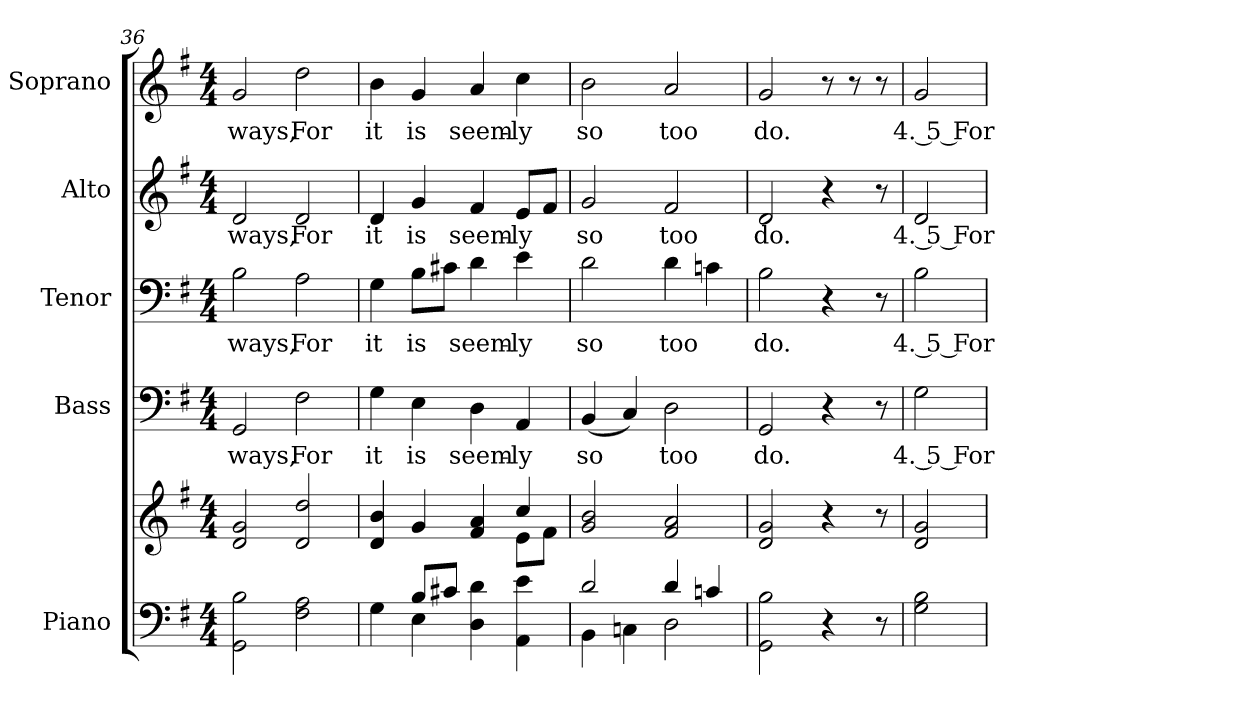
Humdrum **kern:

**kern	**kern	**kern	**text	**kern	**text	**kern	**text	**kern	**text
*part5	*part5	*part4	*part4	*part3	*part3	*part2	*part2	*part1	*part1
*staff6	*staff5	*staff4	*staff4	*staff3	*staff3	*staff2	*staff2	*staff1	*staff1
*I"Piano	*	*I"Bass	*	*I"Tenor	*	*I"Alto	*	*I"Soprano	*
*I'Pno.	*	*I'B.	*	*I'T.	*	*I'A.	*	*I'S.	*
*clefF4	*clefG2	*clefF4	*	*clefF4	*	*clefG2	*	*clefG2	*
*k[f#]	*k[f#]	*k[f#]	*	*k[f#]	*	*k[f#]	*	*k[f#]	*
*G:	*G:	*G:	*	*G:	*	*G:	*	*G:	*
*M4/4	*M4/4	*M4/4	*	*M4/4	*	*M4/4	*	*M4/4	*
=36	=36	=36	=36	=36	=36	=36	=36	=36	=36
!	!	!	!LO:LY:b:color=#000000	!	!	!	!	!	!
!	!	!	!	!	!LO:LY:b:color=#000000	!	!	!	!
!	!	!	!	!	!	!	!LO:LY:b:color=#000000	!	!
!	!	!	!	!	!	!	!	!	!LO:LY:b:color=#000000
2GGi\ 2Bi	2di/ 2gi	2GGi/	-ways,	2Bi\	-ways,	2di/	-ways,	2gi/	-ways,
!	!	!	!LO:LY:b:color=#000000	!	!	!	!	!	!
!	!	!	!	!	!LO:LY:b:color=#000000	!	!	!	!
!	!	!	!	!	!	!	!LO:LY:b:color=#000000	!	!
!	!	!	!	!	!	!	!	!	!LO:LY:b:color=#000000
2F#i\ 2Ai	2di/ 2ddi	2F#i\	For	2Ai\	For	2di/	For	2ddi\	For
=37	=37	=37	=37	=37	=37	=37	=37	=37	=37
*^	*^	*	*	*	*	*	*	*	*
!	!	!	!	!	!LO:LY:b:color=#000000	!	!	!	!	!	!
!	!	!	!	!	!	!	!LO:LY:b:color=#000000	!	!	!	!
!	!	!	!	!	!	!	!	!	!LO:LY:b:color=#000000	!	!
!	!	!	!	!	!	!	!	!	!	!	!LO:LY:b:color=#000000
4Gi\	4ryy	4di/ 4bi	2ryy	4Gi\	it	4Gi\	it	4di/	it	4bi\	it
!	!	!	!	!	!LO:LY:b:color=#000000	!	!	!	!	!	!
!	!	!	!	!	!	!	!LO:LY:b:color=#000000	!	!	!	!
!	!	!	!	!	!	!	!	!	!LO:LY:b:color=#000000	!	!
!	!	!	!	!	!	!	!	!	!	!	!LO:LY:b:color=#000000
8Bi/L	4Ei\	4gi/	.	4Ei\	is	8Bi\L	is	4gi/	is	4gi/	is
8c#Xi/J	.	.	.	.	.	8c#Xi\J	.	.	.	.	.
!	!	!	!	!	!LO:LY:b:color=#000000	!	!	!	!	!	!
!	!	!	!	!	!	!	!LO:LY:b:color=#000000	!	!	!	!
!	!	!	!	!	!	!	!	!	!LO:LY:b:color=#000000	!	!
!	!	!	!	!	!	!	!	!	!	!	!LO:LY:b:color=#000000
4Di\ 4di	2ryy	4f#i/ 4ai	4ryy	4Di\	seem-	4di\	seem-	4f#i/	seem-	4ai/	seem-
!	!	!	!	!	!LO:LY:b:color=#000000	!	!	!	!	!	!
!	!	!	!	!	!	!	!LO:LY:b:color=#000000	!	!	!	!
!	!	!	!	!	!	!	!	!	!LO:LY:b:color=#000000	!	!
!	!	!	!	!	!	!	!	!	!	!	!LO:LY:b:color=#000000
4AAi\ 4ei	.	4cci/	8ei\L	4AAi/	-ly	4ei\	-ly	8ei/L	-ly	4cci\	-ly
.	.	.	8f#i\J	.	.	.	.	8f#i/J	.	.	.
*	*	*v	*v	*	*	*	*	*	*	*	*
=38	=38	=38	=38	=38	=38	=38	=38	=38	=38	=38
*	*	*^	*	*	*	*	*	*	*	*
!	!	!	!	!	!LO:LY:b:color=#000000	!	!	!	!	!	!
*	*	*v	*v	*	*	*	*	*	*	*	*
*	*	*^	*	*	*	*	*	*	*	*
!	!	!	!	!	!	!	!LO:LY:b:color=#000000	!	!	!	!
*	*	*v	*v	*	*	*	*	*	*	*	*
*	*	*^	*	*	*	*	*	*	*	*
!	!	!	!	!	!	!	!	!	!LO:LY:b:color=#000000	!	!
*	*	*v	*v	*	*	*	*	*	*	*	*
*	*	*^	*	*	*	*	*	*	*	*
!	!	!	!	!	!	!	!	!	!	!	!LO:LY:b:color=#000000
*	*	*v	*v	*	*	*	*	*	*	*	*
2di/	4BBi\	2gi/ 2bi	(4BBi/	so	2di\	so	2gi/	so	2bi\	so
.	4Cni\	.	4Ci/)	.	.	.	.	.	.	.
!	!	!	!	!LO:LY:b:color=#000000	!	!	!	!	!	!
!	!	!	!	!	!	!LO:LY:b:color=#000000	!	!	!	!
!	!	!	!	!	!	!	!	!LO:LY:b:color=#000000	!	!
!	!	!	!	!	!	!	!	!	!	!LO:LY:b:color=#000000
4di/	2Di\	2f#i/ 2ai	2Di\	too	4di\	too	2f#i/	too	2ai/	too
4cni/	.	.	.	.	4cni\	.	.	.	.	.
*v	*v	*	*	*	*	*	*	*	*	*
!!LO:PB:g=z
=39	=39	=39	=39	=39	=39	=39	=39	=39	=39
!	!	!	!LO:LY:b:color=#000000	!	!	!	!	!	!
!	!	!	!	!	!LO:LY:b:color=#000000	!	!	!	!
!	!	!	!	!	!	!	!LO:LY:b:color=#000000	!	!
!	!	!	!	!	!	!	!	!	!LO:LY:b:color=#000000
2GGi\ 2Bi	2di/ 2gi	2GGi/	do.	2Bi\	do.	2di/	do.	2gi/	do.
4r	4r	4r	.	4r	.	4r	.	8r	.
.	.	.	.	.	.	.	.	8r	.
8r	8r	8r	.	8r	.	8r	.	8r	.
=40	=40	=40	=40	=40	=40	=40	=40	=40	=40
!	!	!	!LO:LY:b:color=#000000	!	!	!	!	!	!
!	!	!	!	!	!LO:LY:b:color=#000000	!	!	!	!
!	!	!	!	!	!	!	!LO:LY:b:color=#000000	!	!
!	!	!	!	!	!	!	!	!	!LO:LY:b:color=#000000
2Gi\ 2Bi	2di/ 2gi	2Gi\	4. 5 For	2Bi\	4. 5 For	2di/	4. 5 For	2gi/	4. 5 For
=	=	=	=	=	=	=	=	=	=
*-	*-	*-	*-	*-	*-	*-	*-	*-	*-
